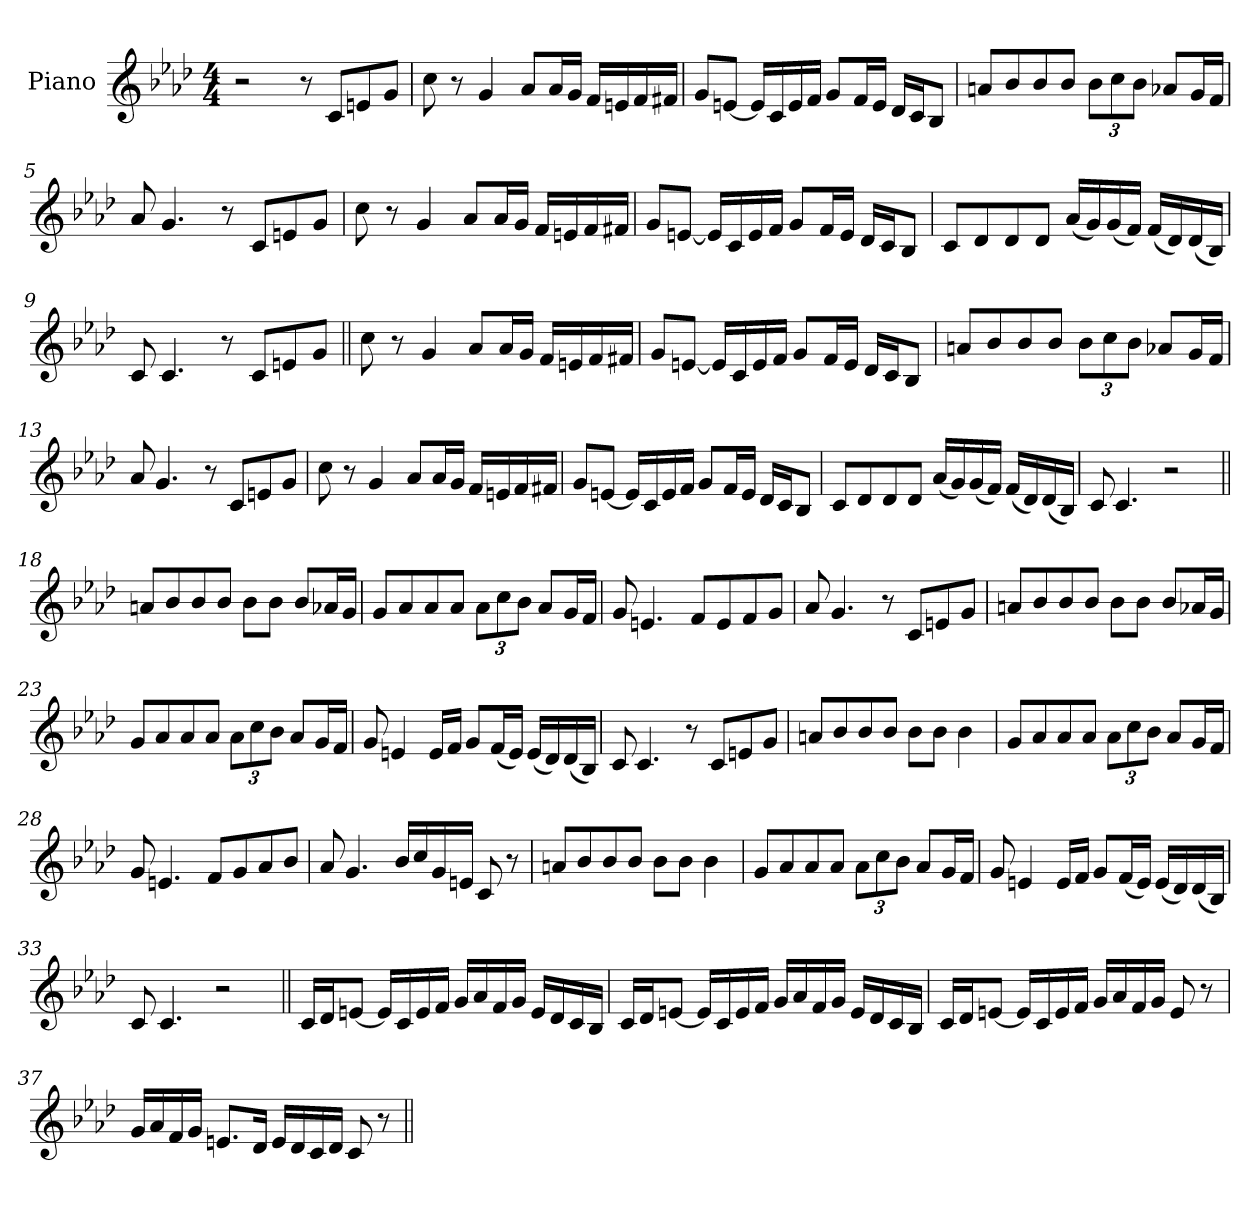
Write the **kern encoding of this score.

**kern
*part1
*staff1
*I"Piano
*I'Pno.
*clefG2
*k[b-e-a-d-]
*M4/4
*MM152
=1
2r
8r
8cL
8en
8gJ
=2
8cc
8r
4g
8a-L
16a-L
16gJJ
16fLL
16en
16f
16f#XJJ
=3
8gL
[8enJ
16eLL]
16c
16e
16fJJ
8gL
16fL
16eJJ
16d-LL
16cJ
8B-J
=4
8anL
8b-
8b-
8b-J
*Xbrackettup
12b-L
12cc
12b-J
8a-XL
16gL
16fJJ
=5
8a-
4.g
8r
8cL
8en
8gJ
=6
8cc
8r
4g
8a-L
16a-L
16gJJ
16fLL
16en
16f
16f#XJJ
=7
8gL
[8enJ
16eLL]
16c
16e
16fJJ
8gL
16fL
16eJJ
16d-LL
16cJ
8B-J
=8
8cL
8d-
8d-
8d-J
(16a-LL
16g)
(16g
16fJJ)
(16fLL
16d-)
(16d-
16B-JJ)
=9
8c
4.c
8r
8cL
8en
8gJ
=10||
8cc
8r
4g
8a-L
16a-L
16gJJ
16fLL
16en
16f
16f#XJJ
=11
8gL
[8enJ
16eLL]
16c
16e
16fJJ
8gL
16fL
16eJJ
16d-LL
16cJ
8B-J
=12
8anL
8b-
8b-
8b-J
12b-L
12cc
12b-J
8a-XL
16gL
16fJJ
=13
8a-
4.g
8r
8cL
8en
8gJ
=14
8cc
8r
4g
8a-L
16a-L
16gJJ
16fLL
16en
16f
16f#XJJ
=15
8gL
[8enJ
16eLL]
16c
16e
16fJJ
8gL
16fL
16eJJ
16d-LL
16cJ
8B-J
=16
8cL
8d-
8d-
8d-J
(16a-LL
16g)
(16g
16fJJ)
(16fLL
16d-)
(16d-
16B-JJ)
=17
8c
4.c
2r
=18||
8anL
8b-
8b-
8b-J
8b-L
8b-J
8b-L
16a-XL
16gJJ
=19
8gL
8a-
8a-
8a-J
12a-L
12cc
12b-J
8a-L
16gL
16fJJ
=20
8g
4.en
8fL
8e
8f
8gJ
=21
8a-
4.g
8r
8cL
8en
8gJ
=22
8anL
8b-
8b-
8b-J
8b-L
8b-J
8b-L
16a-XL
16gJJ
=23
8gL
8a-
8a-
8a-J
12a-L
12cc
12b-J
8a-L
16gL
16fJJ
=24
8g
4en
16eLL
16fJJ
8gL
(16fL
16eJJ)
(16eLL
16d-)
(16d-
16B-JJ)
=25
8c
4.c
8r
8cL
8en
8gJ
=26
8anL
8b-
8b-
8b-J
8b-L
8b-J
4b-
=27
8gL
8a-
8a-
8a-J
12a-L
12cc
12b-J
8a-L
16gL
16fJJ
=28
8g
4.en
8fL
8g
8a-
8b-J
=29
8a-
4.g
16b-LL
16cc
16g
16enJJ
8c
8r
=30
8anL
8b-
8b-
8b-J
8b-L
8b-J
4b-
=31
8gL
8a-
8a-
8a-J
12a-L
12cc
12b-J
8a-L
16gL
16fJJ
=32
8g
4en
16eLL
16fJJ
8gL
(16fL
16eJJ)
(16eLL
16d-)
(16d-
16B-JJ)
=33
8c
4.c
2r
=34||
16cLL
16d-J
[8enJ
16eLL]
16c
16e
16fJJ
16gLL
16a-
16f
16gJJ
16eLL
16d-
16c
16B-JJ
=35
16cLL
16d-J
[8enJ
16eLL]
16c
16e
16fJJ
16gLL
16a-
16f
16gJJ
16eLL
16d-
16c
16B-JJ
=36
16cLL
16d-J
[8enJ
16eLL]
16c
16e
16fJJ
16gLL
16a-
16f
16gJJ
8e
8r
=37
16gLL
16a-
16f
16gJJ
8.enL
16d-Jk
16eLL
16d-
16c
16d-JJ
8c
8r
=||
*-
